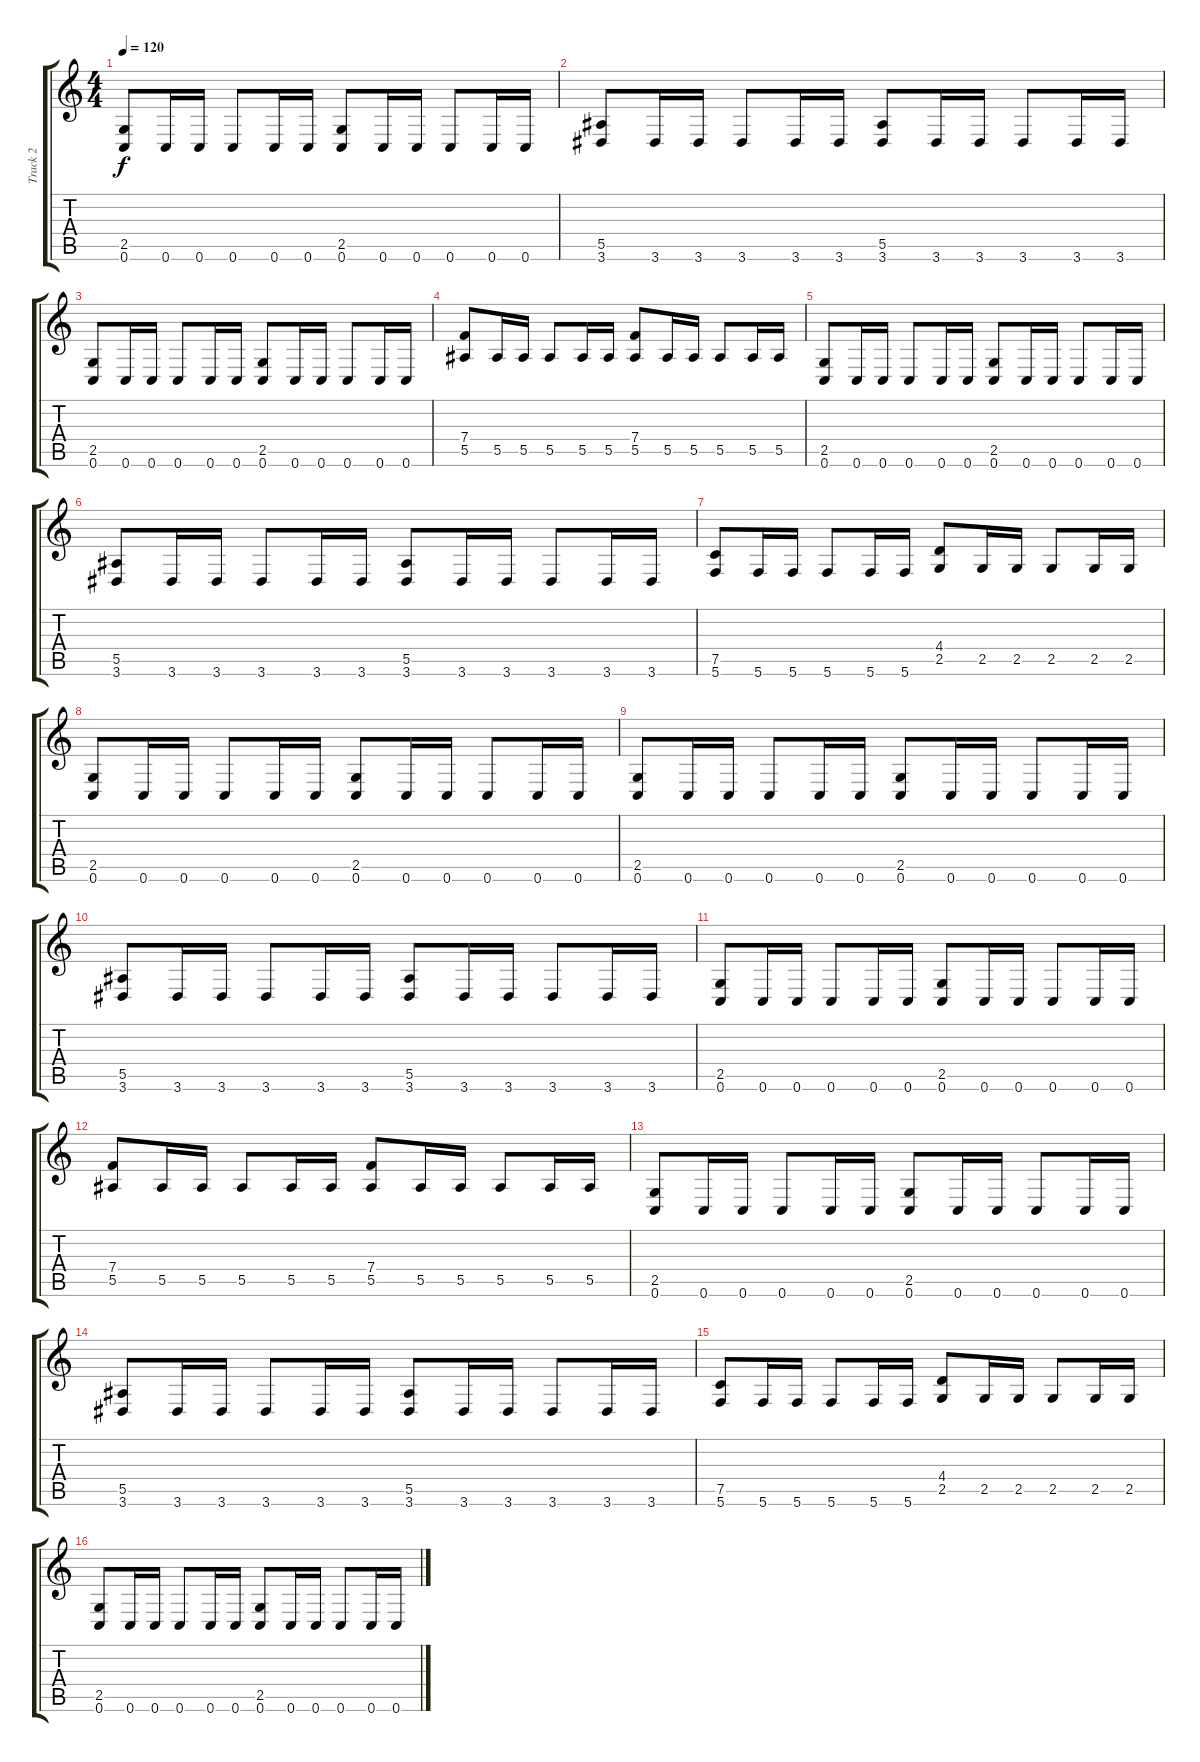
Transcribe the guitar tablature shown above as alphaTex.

\track ("Track 2" "Track 2") {instrument distortionguitar}
\staff {score tabs}
\tuning (C4 G3 Eb3 Bb2 F2 C2) {hide}
\ts (4 4)
\tempo 120
\clef g2
\ks c
(2.5 0.6).8{dy f} 0.6.16 0.6.16 0.6.8 0.6.16 0.6.16 (2.5 0.6).8 0.6.16 0.6.16 0.6.8 0.6.16 0.6.16 |
(5.5 3.6).8 3.6.16 3.6.16 3.6.8 3.6.16 3.6.16 (5.5 3.6).8 3.6.16 3.6.16 3.6.8 3.6.16 3.6.16 |
(2.5 0.6).8 0.6.16 0.6.16 0.6.8 0.6.16 0.6.16 (2.5 0.6).8 0.6.16 0.6.16 0.6.8 0.6.16 0.6.16 |
(7.4 5.5).8 5.5.16 5.5.16 5.5.8 5.5.16 5.5.16 (7.4 5.5).8 5.5.16 5.5.16 5.5.8 5.5.16 5.5.16 |
(2.5 0.6).8 0.6.16 0.6.16 0.6.8 0.6.16 0.6.16 (2.5 0.6).8 0.6.16 0.6.16 0.6.8 0.6.16 0.6.16 |
(5.5 3.6).8 3.6.16 3.6.16 3.6.8 3.6.16 3.6.16 (5.5 3.6).8 3.6.16 3.6.16 3.6.8 3.6.16 3.6.16 |
(7.5 5.6).8 5.6.16 5.6.16 5.6.8 5.6.16 5.6.16 (4.4 2.5).8 2.5.16 2.5.16 2.5.8 2.5.16 2.5.16 |
(2.5 0.6).8 0.6.16 0.6.16 0.6.8 0.6.16 0.6.16 (2.5 0.6).8 0.6.16 0.6.16 0.6.8 0.6.16 0.6.16 |
(2.5 0.6).8 0.6.16 0.6.16 0.6.8 0.6.16 0.6.16 (2.5 0.6).8 0.6.16 0.6.16 0.6.8 0.6.16 0.6.16 |
(5.5 3.6).8 3.6.16 3.6.16 3.6.8 3.6.16 3.6.16 (5.5 3.6).8 3.6.16 3.6.16 3.6.8 3.6.16 3.6.16 |
(2.5 0.6).8 0.6.16 0.6.16 0.6.8 0.6.16 0.6.16 (2.5 0.6).8 0.6.16 0.6.16 0.6.8 0.6.16 0.6.16 |
(7.4 5.5).8 5.5.16 5.5.16 5.5.8 5.5.16 5.5.16 (7.4 5.5).8 5.5.16 5.5.16 5.5.8 5.5.16 5.5.16 |
(2.5 0.6).8 0.6.16 0.6.16 0.6.8 0.6.16 0.6.16 (2.5 0.6).8 0.6.16 0.6.16 0.6.8 0.6.16 0.6.16 |
(5.5 3.6).8 3.6.16 3.6.16 3.6.8 3.6.16 3.6.16 (5.5 3.6).8 3.6.16 3.6.16 3.6.8 3.6.16 3.6.16 |
(7.5 5.6).8 5.6.16 5.6.16 5.6.8 5.6.16 5.6.16 (4.4 2.5).8 2.5.16 2.5.16 2.5.8 2.5.16 2.5.16 |
(2.5 0.6).8 0.6.16 0.6.16 0.6.8 0.6.16 0.6.16 (2.5 0.6).8 0.6.16 0.6.16 0.6.8 0.6.16 0.6.16
